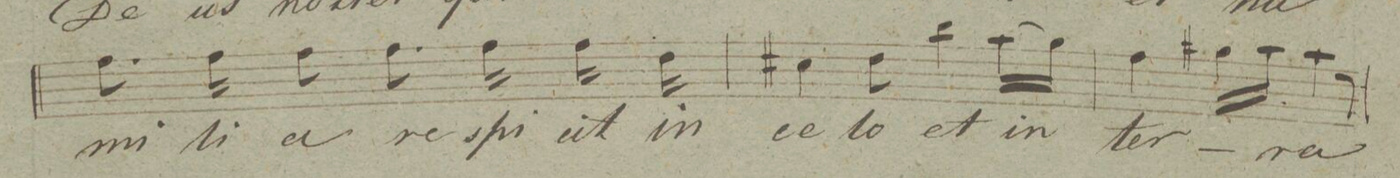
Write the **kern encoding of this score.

**kern	**text	**dynam
*I"Alto.	*	*
*clefC3	*	*
*k[f#c#g#]	*	*
*M6/8	*	*
8.g#\	-mi-	.
16g#\	-li-	.
8g#\	-a	.
8.g#\	re-	.
16g#\	-spi-	.
16g#\	-cit	.
16e\	in	.
=25	=25	=25
4d#X\	ce-	.
8e\	-lo	.
4cc#\	et	.
(16b\LL	in	.
16a\JJ)	.	.
=26	=26	=26
4g#\	ter-	.
16a#X\LL	.	.
16b\JJ	.	.
4b\	-ra	.
8r	.	.
=27	=27	=27
*-	*-	*-
